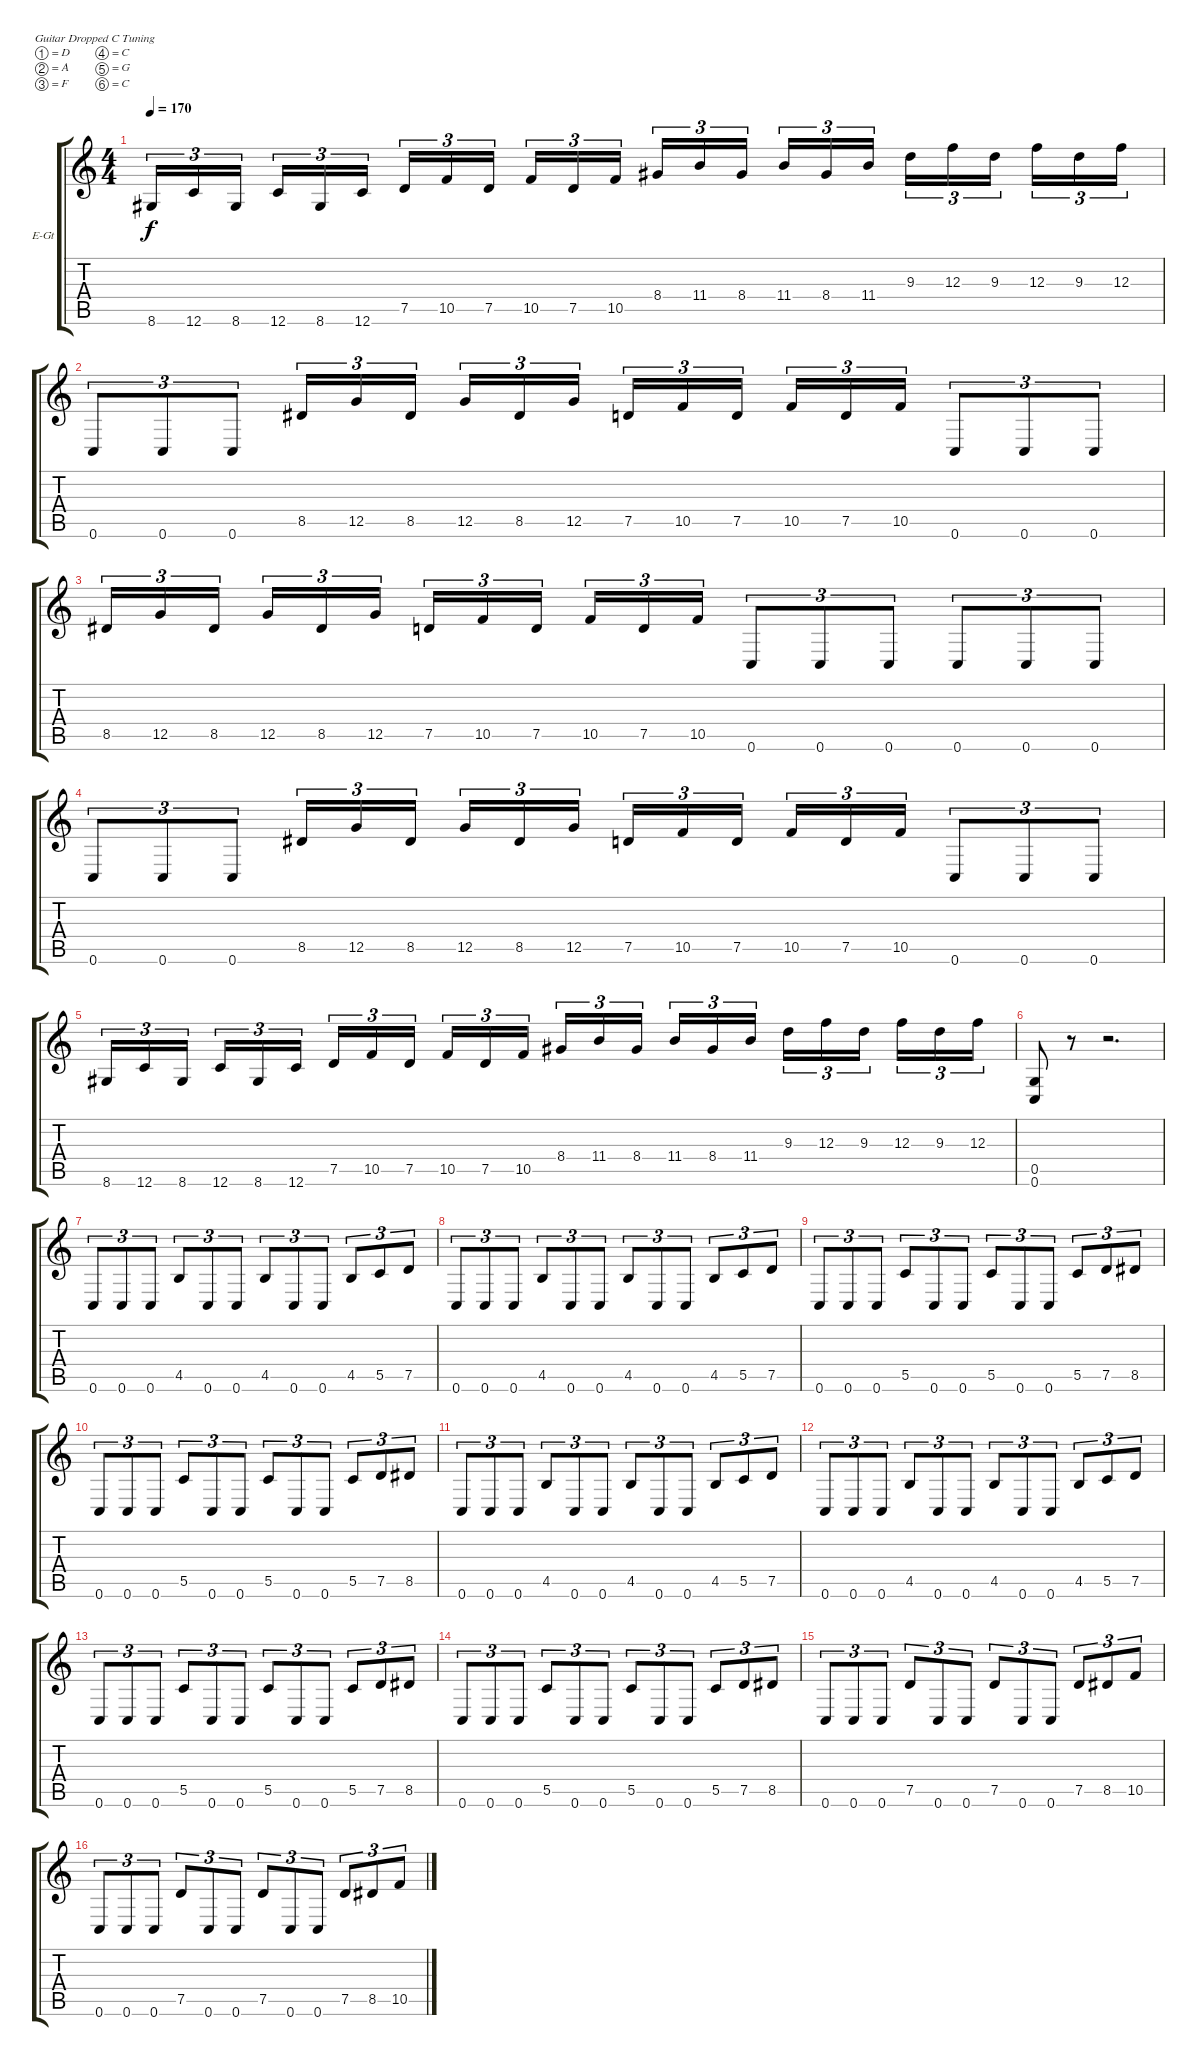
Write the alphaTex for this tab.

\bracketExtendMode groupsimilarinstruments
\firstSystemTrackNameOrientation horizontal
\otherSystemsTrackNameOrientation horizontal
\track ("Track 1" "E-Gt") {instrument distortionguitar}
\staff {score tabs}
\tuning (D4 A3 F3 C3 G2 C2)
\ts (4 4)
\tempo 170
\clef g2
\ks c
8.6.16{tu (3 2) dy f} 12.6.16{tu (3 2)} 8.6.16{tu (3 2)} 12.6.16{tu (3 2)} 8.6.16{tu (3 2)} 12.6.16{tu (3 2)} 7.5.16{tu (3 2)} 10.5.16{tu (3 2)} 7.5.16{tu (3 2)} 10.5.16{tu (3 2)} 7.5.16{tu (3 2)} 10.5.16{tu (3 2)} 8.4.16{tu (3 2)} 11.4.16{tu (3 2)} 8.4.16{tu (3 2)} 11.4.16{tu (3 2)} 8.4.16{tu (3 2)} 11.4.16{tu (3 2)} 9.3.16{tu (3 2)} 12.3.16{tu (3 2)} 9.3.16{tu (3 2)} 12.3.16{tu (3 2)} 9.3.16{tu (3 2)} 12.3.16{tu (3 2)} |
0.6.8{tu (3 2)} 0.6.8{tu (3 2)} 0.6.8{tu (3 2)} 8.5.16{tu (3 2)} 12.5.16{tu (3 2)} 8.5.16{tu (3 2)} 12.5.16{tu (3 2)} 8.5.16{tu (3 2)} 12.5.16{tu (3 2)} 7.5.16{tu (3 2)} 10.5.16{tu (3 2)} 7.5.16{tu (3 2)} 10.5.16{tu (3 2)} 7.5.16{tu (3 2)} 10.5.16{tu (3 2)} 0.6.8{tu (3 2)} 0.6.8{tu (3 2)} 0.6.8{tu (3 2)} |
8.5.16{tu (3 2)} 12.5.16{tu (3 2)} 8.5.16{tu (3 2)} 12.5.16{tu (3 2)} 8.5.16{tu (3 2)} 12.5.16{tu (3 2)} 7.5.16{tu (3 2)} 10.5.16{tu (3 2)} 7.5.16{tu (3 2)} 10.5.16{tu (3 2)} 7.5.16{tu (3 2)} 10.5.16{tu (3 2)} 0.6.8{tu (3 2)} 0.6.8{tu (3 2)} 0.6.8{tu (3 2)} 0.6.8{tu (3 2)} 0.6.8{tu (3 2)} 0.6.8{tu (3 2)} |
0.6.8{tu (3 2)} 0.6.8{tu (3 2)} 0.6.8{tu (3 2)} 8.5.16{tu (3 2)} 12.5.16{tu (3 2)} 8.5.16{tu (3 2)} 12.5.16{tu (3 2)} 8.5.16{tu (3 2)} 12.5.16{tu (3 2)} 7.5.16{tu (3 2)} 10.5.16{tu (3 2)} 7.5.16{tu (3 2)} 10.5.16{tu (3 2)} 7.5.16{tu (3 2)} 10.5.16{tu (3 2)} 0.6.8{tu (3 2)} 0.6.8{tu (3 2)} 0.6.8{tu (3 2)} |
8.6.16{tu (3 2)} 12.6.16{tu (3 2)} 8.6.16{tu (3 2)} 12.6.16{tu (3 2)} 8.6.16{tu (3 2)} 12.6.16{tu (3 2)} 7.5.16{tu (3 2)} 10.5.16{tu (3 2)} 7.5.16{tu (3 2)} 10.5.16{tu (3 2)} 7.5.16{tu (3 2)} 10.5.16{tu (3 2)} 8.4.16{tu (3 2)} 11.4.16{tu (3 2)} 8.4.16{tu (3 2)} 11.4.16{tu (3 2)} 8.4.16{tu (3 2)} 11.4.16{tu (3 2)} 9.3.16{tu (3 2)} 12.3.16{tu (3 2)} 9.3.16{tu (3 2)} 12.3.16{tu (3 2)} 9.3.16{tu (3 2)} 12.3.16{tu (3 2)} |
(0.5 0.6).8 r.8 r.2{d} |
0.6.8{tu (3 2)} 0.6.8{tu (3 2)} 0.6.8{tu (3 2)} 4.5.8{tu (3 2)} 0.6.8{tu (3 2)} 0.6.8{tu (3 2)} 4.5.8{tu (3 2)} 0.6.8{tu (3 2)} 0.6.8{tu (3 2)} 4.5.8{tu (3 2)} 5.5.8{tu (3 2)} 7.5.8{tu (3 2)} |
0.6.8{tu (3 2)} 0.6.8{tu (3 2)} 0.6.8{tu (3 2)} 4.5.8{tu (3 2)} 0.6.8{tu (3 2)} 0.6.8{tu (3 2)} 4.5.8{tu (3 2)} 0.6.8{tu (3 2)} 0.6.8{tu (3 2)} 4.5.8{tu (3 2)} 5.5.8{tu (3 2)} 7.5.8{tu (3 2)} |
0.6.8{tu (3 2)} 0.6.8{tu (3 2)} 0.6.8{tu (3 2)} 5.5.8{tu (3 2)} 0.6.8{tu (3 2)} 0.6.8{tu (3 2)} 5.5.8{tu (3 2)} 0.6.8{tu (3 2)} 0.6.8{tu (3 2)} 5.5.8{tu (3 2)} 7.5.8{tu (3 2)} 8.5.8{tu (3 2)} |
0.6.8{tu (3 2)} 0.6.8{tu (3 2)} 0.6.8{tu (3 2)} 5.5.8{tu (3 2)} 0.6.8{tu (3 2)} 0.6.8{tu (3 2)} 5.5.8{tu (3 2)} 0.6.8{tu (3 2)} 0.6.8{tu (3 2)} 5.5.8{tu (3 2)} 7.5.8{tu (3 2)} 8.5.8{tu (3 2)} |
0.6.8{tu (3 2)} 0.6.8{tu (3 2)} 0.6.8{tu (3 2)} 4.5.8{tu (3 2)} 0.6.8{tu (3 2)} 0.6.8{tu (3 2)} 4.5.8{tu (3 2)} 0.6.8{tu (3 2)} 0.6.8{tu (3 2)} 4.5.8{tu (3 2)} 5.5.8{tu (3 2)} 7.5.8{tu (3 2)} |
0.6.8{tu (3 2)} 0.6.8{tu (3 2)} 0.6.8{tu (3 2)} 4.5.8{tu (3 2)} 0.6.8{tu (3 2)} 0.6.8{tu (3 2)} 4.5.8{tu (3 2)} 0.6.8{tu (3 2)} 0.6.8{tu (3 2)} 4.5.8{tu (3 2)} 5.5.8{tu (3 2)} 7.5.8{tu (3 2)} |
0.6.8{tu (3 2)} 0.6.8{tu (3 2)} 0.6.8{tu (3 2)} 5.5.8{tu (3 2)} 0.6.8{tu (3 2)} 0.6.8{tu (3 2)} 5.5.8{tu (3 2)} 0.6.8{tu (3 2)} 0.6.8{tu (3 2)} 5.5.8{tu (3 2)} 7.5.8{tu (3 2)} 8.5.8{tu (3 2)} |
0.6.8{tu (3 2)} 0.6.8{tu (3 2)} 0.6.8{tu (3 2)} 5.5.8{tu (3 2)} 0.6.8{tu (3 2)} 0.6.8{tu (3 2)} 5.5.8{tu (3 2)} 0.6.8{tu (3 2)} 0.6.8{tu (3 2)} 5.5.8{tu (3 2)} 7.5.8{tu (3 2)} 8.5.8{tu (3 2)} |
0.6.8{tu (3 2)} 0.6.8{tu (3 2)} 0.6.8{tu (3 2)} 7.5.8{tu (3 2)} 0.6.8{tu (3 2)} 0.6.8{tu (3 2)} 7.5.8{tu (3 2)} 0.6.8{tu (3 2)} 0.6.8{tu (3 2)} 7.5.8{tu (3 2)} 8.5.8{tu (3 2)} 10.5.8{tu (3 2)} |
0.6.8{tu (3 2)} 0.6.8{tu (3 2)} 0.6.8{tu (3 2)} 7.5.8{tu (3 2)} 0.6.8{tu (3 2)} 0.6.8{tu (3 2)} 7.5.8{tu (3 2)} 0.6.8{tu (3 2)} 0.6.8{tu (3 2)} 7.5.8{tu (3 2)} 8.5.8{tu (3 2)} 10.5.8{tu (3 2)}
